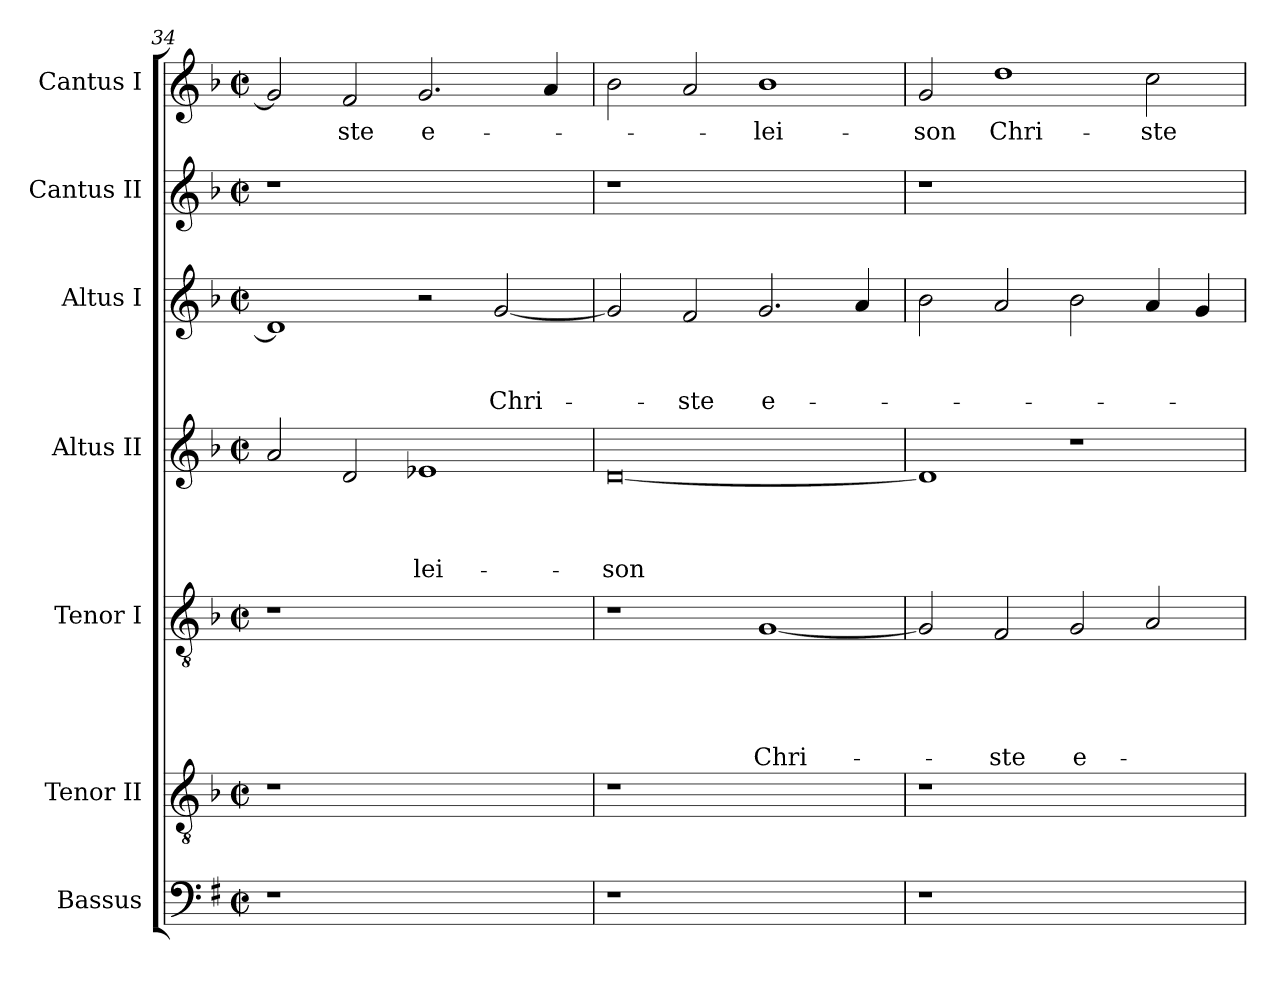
**kern	**kern	**kern	**text	**text	**text	**text	**text	**kern	**text	**text	**text	**text	**kern	**text	**text	**text	**kern	**kern	**text
*part7	*part6	*part5	*part5	*part5	*part5	*part5	*part5	*part4	*part4	*part4	*part4	*part4	*part3	*part3	*part3	*part3	*part2	*part1	*part1
*staff7	*staff6	*staff5	*staff5	*staff5	*staff5	*staff5	*staff5	*staff4	*staff4	*staff4	*staff4	*staff4	*staff3	*staff3	*staff3	*staff3	*staff2	*staff1	*staff1
*I"Bassus	*I"Tenor II	*I"Tenor I	*	*	*	*	*	*I"Altus II	*	*	*	*	*I"Altus I	*	*	*	*I"Cantus  II	*I"Cantus I	*
*I'B	*I'T2	*I'T1	*	*	*	*	*	*I'A2	*	*	*	*	*I'A1	*	*	*	*I'C2	*I'C1	*
*clefF4	*clefGv2	*clefGv2	*	*	*	*	*	*clefG2	*	*	*	*	*clefG2	*	*	*	*clefG2	*clefG2	*
*ITrd1c2	*ITrd8c14	*	*	*	*	*	*	*	*	*	*	*	*	*	*	*	*	*	*
*k[b-]	*k[b-]	*k[b-]	*	*	*	*	*	*k[b-]	*	*	*	*	*k[b-]	*	*	*	*k[b-]	*k[b-]	*
*d:	*d:	*d:	*	*	*	*	*	*d:	*	*	*	*	*d:	*	*	*	*d:	*d:	*
*M2/2	*M2/2	*M2/2	*	*	*	*	*	*M2/2	*	*	*	*	*M2/2	*	*	*	*M2/2	*M2/2	*
*met(c|)	*met(c|)	*met(c|)	*	*	*	*	*	*met(c|)	*	*	*	*	*met(c|)	*	*	*	*met(c|)	*met(c|)	*
=34	=34	=34	=34	=34	=34	=34	=34	=34	=34	=34	=34	=34	=34	=34	=34	=34	=34	=34	=34
1r	1r	1r	.	.	.	.	.	2a/	.	.	.	.	1d]	.	.	.	1r	2g/]	.
!	!	!	!	!	!	!	!	!	!	!	!	!	!	!	!	!	!	!	!LO:LY:b
.	.	.	.	.	.	.	.	2d/	.	.	.	.	.	.	.	.	.	2f/	-ste
!	!	!	!	!	!	!	!	!	!	!	!	!LO:LY:b	!	!	!	!	!	!	!LO:LY:b
1ryy	1ryy	1ryy	.	.	.	.	.	1e-X	.	.	.	-lei-	2r	.	.	.	1ryy	2.g/	e-
!	!	!	!	!	!	!	!	!	!	!	!	!	!	!	!	!LO:LY:b	!	!	!
.	.	.	.	.	.	.	.	.	.	.	.	.	[2g/	.	.	Chri-	.	.	.
.	.	.	.	.	.	.	.	.	.	.	.	.	.	.	.	.	.	4a/	.
=35	=35	=35	=35	=35	=35	=35	=35	=35	=35	=35	=35	=35	=35	=35	=35	=35	=35	=35	=35
!	!	!	!	!	!	!	!	!	!	!	!	!LO:LY:b	!	!	!	!	!	!	!
1r	1r	1r	.	.	.	.	.	[0d	.	.	.	-son	2g/]	.	.	.	1r	2b-\	.
!	!	!	!	!	!	!	!	!	!	!	!	!	!	!	!	!LO:LY:b	!	!	!
.	.	.	.	.	.	.	.	.	.	.	.	.	2f/	.	.	-ste	.	2a/	.
!	!	!	!	!	!	!	!LO:LY:b	!	!	!	!	!	!	!	!	!LO:LY:b	!	!	!LO:LY:b
1ryy	1ryy	[1G	.	.	.	.	Chri-	.	.	.	.	.	2.g/	.	.	e-	1ryy	1b-	-lei-
.	.	.	.	.	.	.	.	.	.	.	.	.	4a/	.	.	.	.	.	.
!!LO:LB:g=z
=36	=36	=36	=36	=36	=36	=36	=36	=36	=36	=36	=36	=36	=36	=36	=36	=36	=36	=36	=36
!	!	!	!	!	!	!	!	!	!	!	!	!	!	!	!	!	!	!	!LO:LY:b
1r	1r	2G/]	.	.	.	.	.	1d]	.	.	.	.	2b-\	.	.	.	1r	2g/	-son
!	!	!	!	!	!	!	!LO:LY:b	!	!	!	!	!	!	!	!	!	!	!	!LO:LY:b
.	.	2F/	.	.	.	.	-ste	.	.	.	.	.	2a/	.	.	.	.	1dd	Chri-
!	!	!	!	!	!	!	!LO:LY:b	!	!	!	!	!	!	!	!	!	!	!	!
1ryy	1ryy	2G/	.	.	.	.	e-	1r	.	.	.	.	2b-\	.	.	.	1ryy	.	.
!	!	!	!	!	!	!	!	!	!	!	!	!	!	!	!	!	!	!	!LO:LY:b
.	.	2A/	.	.	.	.	.	.	.	.	.	.	4a/	.	.	.	.	2cc\	-ste
.	.	.	.	.	.	.	.	.	.	.	.	.	4g/	.	.	.	.	.	.
=	=	=	=	=	=	=	=	=	=	=	=	=	=	=	=	=	=	=	=
*-	*-	*-	*-	*-	*-	*-	*-	*-	*-	*-	*-	*-	*-	*-	*-	*-	*-	*-	*-
